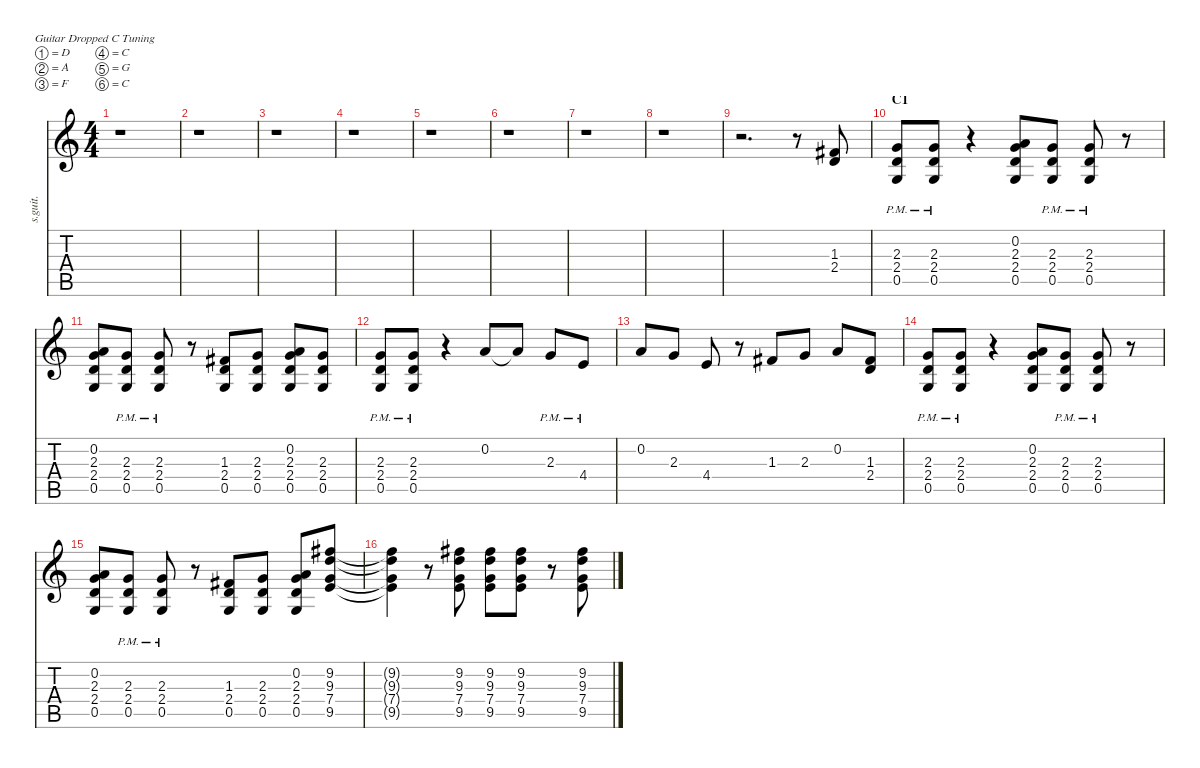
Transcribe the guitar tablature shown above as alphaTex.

\defaultSystemsLayout 4
\hideDynamics
\bracketExtendMode nobrackets
\track ("Guitare Solo" "s.guit.") {instrument overdrivenguitar}
\staff {score tabs}
\tuning (D4 A3 F3 C3 G2 C2)
\ts (4 4)
\tempo (170 hide)
\clef g2
\ks c
r.1{dy f} |
r.1 |
r.1 |
r.1 |
r.1 |
r.1 |
r.1 |
r.1 |
r.2{d} r.8 (1.3{acc #} 2.4).8{lyrics (0 "") lyrics (1 "") lyrics (2 "") lyrics (3 "") lyrics (4 "")} |
\section ("" "C1")
(2.3{pm} 2.4{pm} 0.5{pm}).8{lyrics (0 "") lyrics (1 "") lyrics (2 "") lyrics (3 "") lyrics (4 "")} (2.3{pm} 2.4{pm} 0.5{pm}).8{lyrics (0 "") lyrics (1 "") lyrics (2 "") lyrics (3 "") lyrics (4 "")} r.4 (0.2 2.3 2.4 0.5).8{lyrics (0 "") lyrics (1 "") lyrics (2 "") lyrics (3 "") lyrics (4 "")} (2.3{pm} 2.4{pm} 0.5{pm}).8{lyrics (0 "") lyrics (1 "") lyrics (2 "") lyrics (3 "") lyrics (4 "")} (2.3{pm} 2.4{pm} 0.5{pm}).8{lyrics (0 "") lyrics (1 "") lyrics (2 "") lyrics (3 "") lyrics (4 "")} r.8 |
(0.2 2.3 2.4 0.5).8{lyrics (0 "") lyrics (1 "") lyrics (2 "") lyrics (3 "") lyrics (4 "")} (2.3{pm} 2.4{pm} 0.5{pm}).8{lyrics (0 "") lyrics (1 "") lyrics (2 "") lyrics (3 "") lyrics (4 "")} (2.3{pm} 2.4{pm} 0.5{pm}).8{lyrics (0 "") lyrics (1 "") lyrics (2 "") lyrics (3 "") lyrics (4 "")} r.8 (1.3{acc #} 2.4 0.5).8{lyrics (0 "") lyrics (1 "") lyrics (2 "") lyrics (3 "") lyrics (4 "")} (2.3 2.4 0.5).8{lyrics (0 "") lyrics (1 "") lyrics (2 "") lyrics (3 "") lyrics (4 "")} (0.2 2.3 2.4 0.5).8{lyrics (0 "") lyrics (1 "") lyrics (2 "") lyrics (3 "") lyrics (4 "")} (2.3 2.4 0.5).8{lyrics (0 "") lyrics (1 "") lyrics (2 "") lyrics (3 "") lyrics (4 "")} |
(2.3{pm} 2.4{pm} 0.5{pm}).8{lyrics (0 "") lyrics (1 "") lyrics (2 "") lyrics (3 "") lyrics (4 "")} (2.3{pm} 2.4{pm} 0.5{pm}).8{lyrics (0 "") lyrics (1 "") lyrics (2 "") lyrics (3 "") lyrics (4 "")} r.4 0.2.8{lyrics (0 "") lyrics (1 "") lyrics (2 "") lyrics (3 "") lyrics (4 "")} 0.2{t}.8{lyrics (0 "") lyrics (1 "") lyrics (2 "") lyrics (3 "") lyrics (4 "")} 2.3{pm}.8{lyrics (0 "") lyrics (1 "") lyrics (2 "") lyrics (3 "") lyrics (4 "")} 4.4{pm}.8{lyrics (0 "") lyrics (1 "") lyrics (2 "") lyrics (3 "") lyrics (4 "")} |
0.2.8{lyrics (0 "") lyrics (1 "") lyrics (2 "") lyrics (3 "") lyrics (4 "")} 2.3.8{lyrics (0 "") lyrics (1 "") lyrics (2 "") lyrics (3 "") lyrics (4 "")} 4.4.8{lyrics (0 "") lyrics (1 "") lyrics (2 "") lyrics (3 "") lyrics (4 "")} r.8 1.3{acc #}.8{lyrics (0 "") lyrics (1 "") lyrics (2 "") lyrics (3 "") lyrics (4 "")} 2.3.8{lyrics (0 "") lyrics (1 "") lyrics (2 "") lyrics (3 "") lyrics (4 "")} 0.2.8{lyrics (0 "") lyrics (1 "") lyrics (2 "") lyrics (3 "") lyrics (4 "")} (1.3{acc #} 2.4).8{lyrics (0 "") lyrics (1 "") lyrics (2 "") lyrics (3 "") lyrics (4 "")} |
(2.3{pm} 2.4{pm} 0.5{pm}).8{lyrics (0 "") lyrics (1 "") lyrics (2 "") lyrics (3 "") lyrics (4 "")} (2.3{pm} 2.4{pm} 0.5{pm}).8{lyrics (0 "") lyrics (1 "") lyrics (2 "") lyrics (3 "") lyrics (4 "")} r.4 (0.2 2.3 2.4 0.5).8{lyrics (0 "") lyrics (1 "") lyrics (2 "") lyrics (3 "") lyrics (4 "")} (2.3{pm} 2.4{pm} 0.5{pm}).8{lyrics (0 "") lyrics (1 "") lyrics (2 "") lyrics (3 "") lyrics (4 "")} (2.3{pm} 2.4{pm} 0.5{pm}).8{lyrics (0 "") lyrics (1 "") lyrics (2 "") lyrics (3 "") lyrics (4 "")} r.8 |
(0.2 2.3 2.4 0.5).8{lyrics (0 "") lyrics (1 "") lyrics (2 "") lyrics (3 "") lyrics (4 "")} (2.3{pm} 2.4{pm} 0.5{pm}).8{lyrics (0 "") lyrics (1 "") lyrics (2 "") lyrics (3 "") lyrics (4 "")} (2.3{pm} 2.4{pm} 0.5{pm}).8{lyrics (0 "") lyrics (1 "") lyrics (2 "") lyrics (3 "") lyrics (4 "")} r.8 (1.3{acc #} 2.4 0.5).8{lyrics (0 "") lyrics (1 "") lyrics (2 "") lyrics (3 "") lyrics (4 "")} (2.3 2.4 0.5).8{lyrics (0 "") lyrics (1 "") lyrics (2 "") lyrics (3 "") lyrics (4 "")} (0.2 2.3 2.4 0.5).8{lyrics (0 "") lyrics (1 "") lyrics (2 "") lyrics (3 "") lyrics (4 "")} (9.2{acc #} 9.3 7.4 9.5).8{lyrics (0 "") lyrics (1 "") lyrics (2 "") lyrics (3 "") lyrics (4 "")} |
(9.2{t acc #} 9.3{t} 7.4{t} 9.5{t}).4{lyrics (0 "") lyrics (1 "") lyrics (2 "") lyrics (3 "") lyrics (4 "") dy mf} r.8 (9.2{acc #} 9.3 7.4 9.5).8{lyrics (0 "") lyrics (1 "") lyrics (2 "") lyrics (3 "") lyrics (4 "")} (9.2{acc #} 9.3 7.4 9.5).8{lyrics (0 "") lyrics (1 "") lyrics (2 "") lyrics (3 "") lyrics (4 "")} (9.2{acc #} 9.3 7.4 9.5).8{lyrics (0 "") lyrics (1 "") lyrics (2 "") lyrics (3 "") lyrics (4 "")} r.8 (9.2{acc #} 9.3 7.4 9.5).8{lyrics (0 "") lyrics (1 "") lyrics (2 "") lyrics (3 "") lyrics (4 "")}
